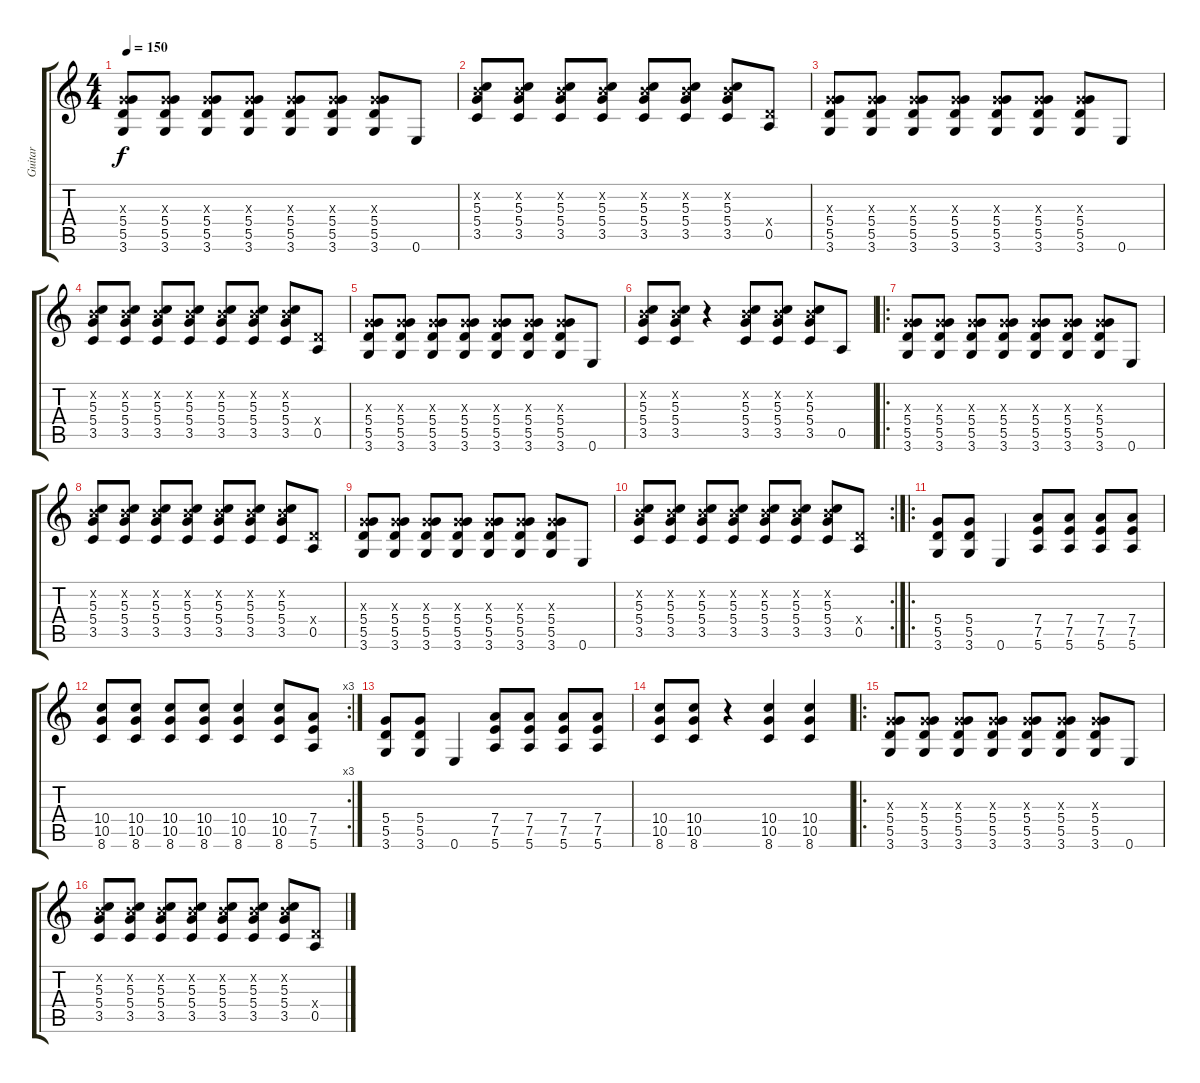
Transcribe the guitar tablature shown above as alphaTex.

\track ("Guitar" "Guitar") {instrument overdrivenguitar}
\staff {score tabs}
\tuning (E4 B3 G3 D3 A2 E2) {hide}
\ts (4 4)
\tempo 150
\clef g2
\ks c
(0.3{x} 5.4 5.5 3.6).8{dy f} (0.3{x} 5.4 5.5 3.6).8 (0.3{x} 5.4 5.5 3.6).8 (0.3{x} 5.4 5.5 3.6).8 (0.3{x} 5.4 5.5 3.6).8 (0.3{x} 5.4 5.5 3.6).8 (0.3{x} 5.4 5.5 3.6).8 0.6.8 |
(0.2{x} 5.3 5.4 3.5).8 (0.2{x} 5.3 5.4 3.5).8 (0.2{x} 5.3 5.4 3.5).8 (0.2{x} 5.3 5.4 3.5).8 (0.2{x} 5.3 5.4 3.5).8 (0.2{x} 5.3 5.4 3.5).8 (0.2{x} 5.3 5.4 3.5).8 (0.4{x} 0.5).8 |
(0.3{x} 5.4 5.5 3.6).8 (0.3{x} 5.4 5.5 3.6).8 (0.3{x} 5.4 5.5 3.6).8 (0.3{x} 5.4 5.5 3.6).8 (0.3{x} 5.4 5.5 3.6).8 (0.3{x} 5.4 5.5 3.6).8 (0.3{x} 5.4 5.5 3.6).8 0.6.8 |
(0.2{x} 5.3 5.4 3.5).8 (0.2{x} 5.3 5.4 3.5).8 (0.2{x} 5.3 5.4 3.5).8 (0.2{x} 5.3 5.4 3.5).8 (0.2{x} 5.3 5.4 3.5).8 (0.2{x} 5.3 5.4 3.5).8 (0.2{x} 5.3 5.4 3.5).8 (0.4{x} 0.5).8 |
(0.3{x} 5.4 5.5 3.6).8 (0.3{x} 5.4 5.5 3.6).8 (0.3{x} 5.4 5.5 3.6).8 (0.3{x} 5.4 5.5 3.6).8 (0.3{x} 5.4 5.5 3.6).8 (0.3{x} 5.4 5.5 3.6).8 (0.3{x} 5.4 5.5 3.6).8 0.6.8 |
(0.2{x} 5.3 5.4 3.5).8 (0.2{x} 5.3 5.4 3.5).8 r.4 (0.2{x} 5.3 5.4 3.5).8 (0.2{x} 5.3 5.4 3.5).8 (0.2{x} 5.3 5.4 3.5).8 0.5.8 |
\ro
(0.3{x} 5.4 5.5 3.6).8 (0.3{x} 5.4 5.5 3.6).8 (0.3{x} 5.4 5.5 3.6).8 (0.3{x} 5.4 5.5 3.6).8 (0.3{x} 5.4 5.5 3.6).8 (0.3{x} 5.4 5.5 3.6).8 (0.3{x} 5.4 5.5 3.6).8 0.6.8 |
(0.2{x} 5.3 5.4 3.5).8 (0.2{x} 5.3 5.4 3.5).8 (0.2{x} 5.3 5.4 3.5).8 (0.2{x} 5.3 5.4 3.5).8 (0.2{x} 5.3 5.4 3.5).8 (0.2{x} 5.3 5.4 3.5).8 (0.2{x} 5.3 5.4 3.5).8 (0.4{x} 0.5).8 |
(0.3{x} 5.4 5.5 3.6).8 (0.3{x} 5.4 5.5 3.6).8 (0.3{x} 5.4 5.5 3.6).8 (0.3{x} 5.4 5.5 3.6).8 (0.3{x} 5.4 5.5 3.6).8 (0.3{x} 5.4 5.5 3.6).8 (0.3{x} 5.4 5.5 3.6).8 0.6.8 |
\rc 2
(0.2{x} 5.3 5.4 3.5).8 (0.2{x} 5.3 5.4 3.5).8 (0.2{x} 5.3 5.4 3.5).8 (0.2{x} 5.3 5.4 3.5).8 (0.2{x} 5.3 5.4 3.5).8 (0.2{x} 5.3 5.4 3.5).8 (0.2{x} 5.3 5.4 3.5).8 (0.4{x} 0.5).8 |
\ro
(5.4 5.5 3.6).8 (5.4 5.5 3.6).8 0.6.4 (7.4 7.5 5.6).8 (7.4 7.5 5.6).8 (7.4 7.5 5.6).8 (7.4 7.5 5.6).8 |
\rc 3
(10.4 10.5 8.6).8 (10.4 10.5 8.6).8 (10.4 10.5 8.6).8 (10.4 10.5 8.6).8 (10.4 10.5 8.6).4 (10.4 10.5 8.6).8 (7.4 7.5 5.6).8 |
(5.4 5.5 3.6).8 (5.4 5.5 3.6).8 0.6.4 (7.4 7.5 5.6).8 (7.4 7.5 5.6).8 (7.4 7.5 5.6).8 (7.4 7.5 5.6).8 |
(10.4 10.5 8.6).8 (10.4 10.5 8.6).8 r.4 (10.4 10.5 8.6).4 (10.4 10.5 8.6).4 |
\ro
(0.3{x} 5.4 5.5 3.6).8 (0.3{x} 5.4 5.5 3.6).8 (0.3{x} 5.4 5.5 3.6).8 (0.3{x} 5.4 5.5 3.6).8 (0.3{x} 5.4 5.5 3.6).8 (0.3{x} 5.4 5.5 3.6).8 (0.3{x} 5.4 5.5 3.6).8 0.6.8 |
(0.2{x} 5.3 5.4 3.5).8 (0.2{x} 5.3 5.4 3.5).8 (0.2{x} 5.3 5.4 3.5).8 (0.2{x} 5.3 5.4 3.5).8 (0.2{x} 5.3 5.4 3.5).8 (0.2{x} 5.3 5.4 3.5).8 (0.2{x} 5.3 5.4 3.5).8 (0.4{x} 0.5).8
